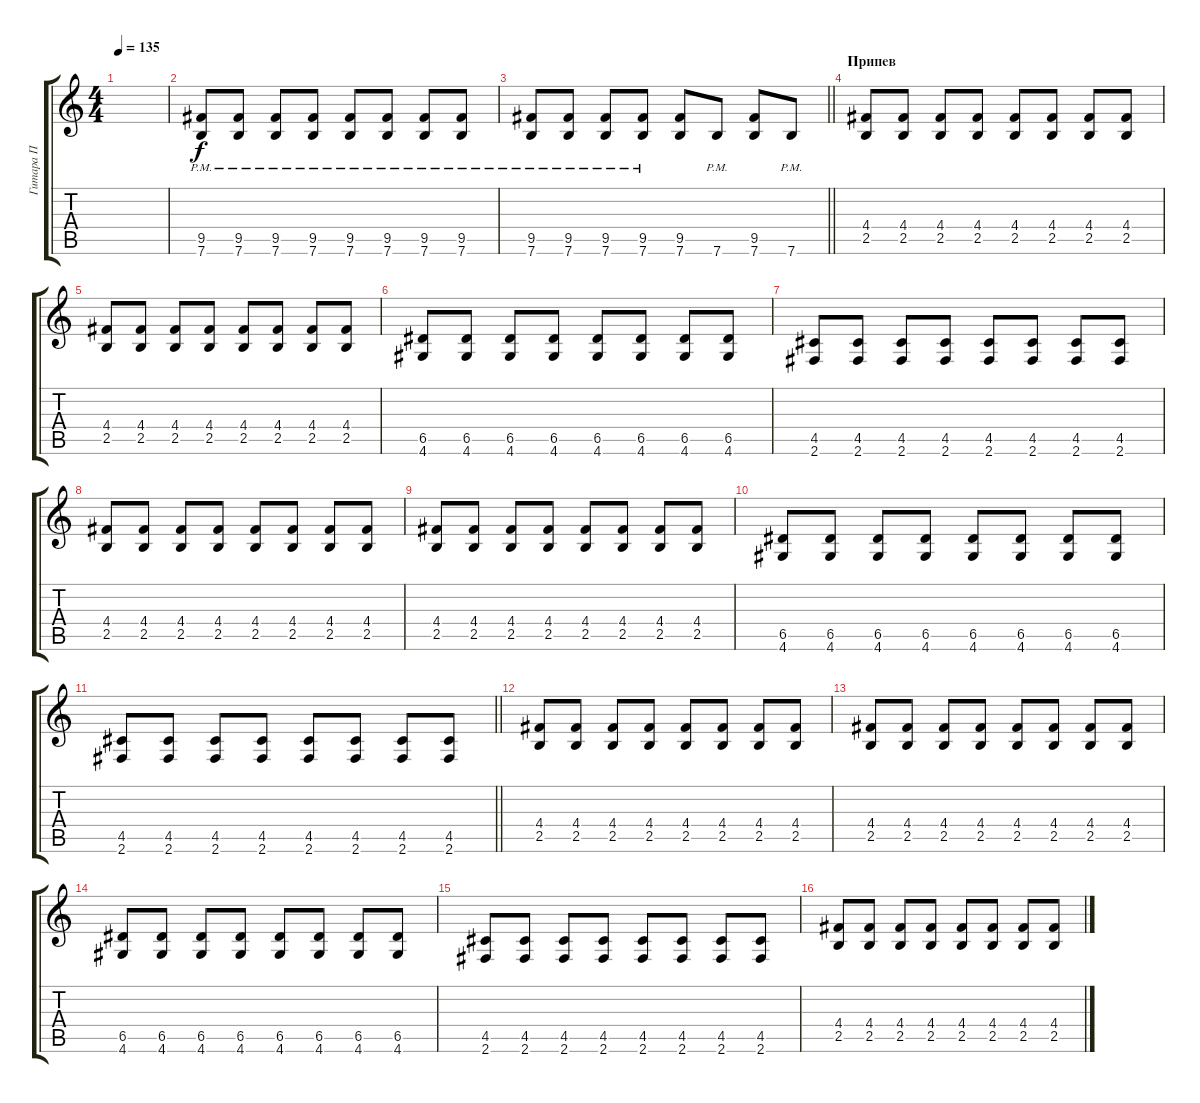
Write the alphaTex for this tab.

\track ("Гитара П" "Гитара П") {instrument distortionguitar}
\staff {score tabs}
\tuning (E4 B3 G3 D3 A2 E2) {hide}
\ts (4 4)
\tempo 135
\clef g2
\ks c
|
(9.5{pm} 7.6{pm}).8{instrument distortionguitar} (9.5{pm} 7.6{pm}).8 (9.5{pm} 7.6{pm}).8 (9.5{pm} 7.6{pm}).8 (9.5{pm} 7.6{pm}).8 (9.5{pm} 7.6{pm}).8 (9.5{pm} 7.6{pm}).8 (9.5{pm} 7.6{pm}).8 |
\barLineRight lightlight
(9.5{pm} 7.6{pm}).8 (9.5{pm} 7.6{pm}).8 (9.5{pm} 7.6{pm}).8 (9.5{pm} 7.6{pm}).8 (9.5 7.6).8 7.6{pm}.8 (9.5 7.6).8 7.6{pm}.8 |
\section ("" "Припев")
(4.4 2.5).8 (4.4 2.5).8 (4.4 2.5).8 (4.4 2.5).8 (4.4 2.5).8 (4.4 2.5).8 (4.4 2.5).8 (4.4 2.5).8 |
(4.4 2.5).8 (4.4 2.5).8 (4.4 2.5).8 (4.4 2.5).8 (4.4 2.5).8 (4.4 2.5).8 (4.4 2.5).8 (4.4 2.5).8 |
(6.5 4.6).8 (6.5 4.6).8 (6.5 4.6).8 (6.5 4.6).8 (6.5 4.6).8 (6.5 4.6).8 (6.5 4.6).8 (6.5 4.6).8 |
(4.5 2.6).8 (4.5 2.6).8 (4.5 2.6).8 (4.5 2.6).8 (4.5 2.6).8 (4.5 2.6).8 (4.5 2.6).8 (4.5 2.6).8 |
(4.4 2.5).8 (4.4 2.5).8 (4.4 2.5).8 (4.4 2.5).8 (4.4 2.5).8 (4.4 2.5).8 (4.4 2.5).8 (4.4 2.5).8 |
(4.4 2.5).8 (4.4 2.5).8 (4.4 2.5).8 (4.4 2.5).8 (4.4 2.5).8 (4.4 2.5).8 (4.4 2.5).8 (4.4 2.5).8 |
(6.5 4.6).8 (6.5 4.6).8 (6.5 4.6).8 (6.5 4.6).8 (6.5 4.6).8 (6.5 4.6).8 (6.5 4.6).8 (6.5 4.6).8 |
\barLineRight lightlight
(4.5 2.6).8 (4.5 2.6).8 (4.5 2.6).8 (4.5 2.6).8 (4.5 2.6).8 (4.5 2.6).8 (4.5 2.6).8 (4.5 2.6).8 |
\section ("" " ")
(4.4 2.5).8 (4.4 2.5).8 (4.4 2.5).8 (4.4 2.5).8 (4.4 2.5).8 (4.4 2.5).8 (4.4 2.5).8 (4.4 2.5).8 |
(4.4 2.5).8 (4.4 2.5).8 (4.4 2.5).8 (4.4 2.5).8 (4.4 2.5).8 (4.4 2.5).8 (4.4 2.5).8 (4.4 2.5).8 |
(6.5 4.6).8 (6.5 4.6).8 (6.5 4.6).8 (6.5 4.6).8 (6.5 4.6).8 (6.5 4.6).8 (6.5 4.6).8 (6.5 4.6).8 |
(4.5 2.6).8 (4.5 2.6).8 (4.5 2.6).8 (4.5 2.6).8 (4.5 2.6).8 (4.5 2.6).8 (4.5 2.6).8 (4.5 2.6).8 |
(4.4 2.5).8 (4.4 2.5).8 (4.4 2.5).8 (4.4 2.5).8 (4.4 2.5).8 (4.4 2.5).8 (4.4 2.5).8 (4.4 2.5).8
